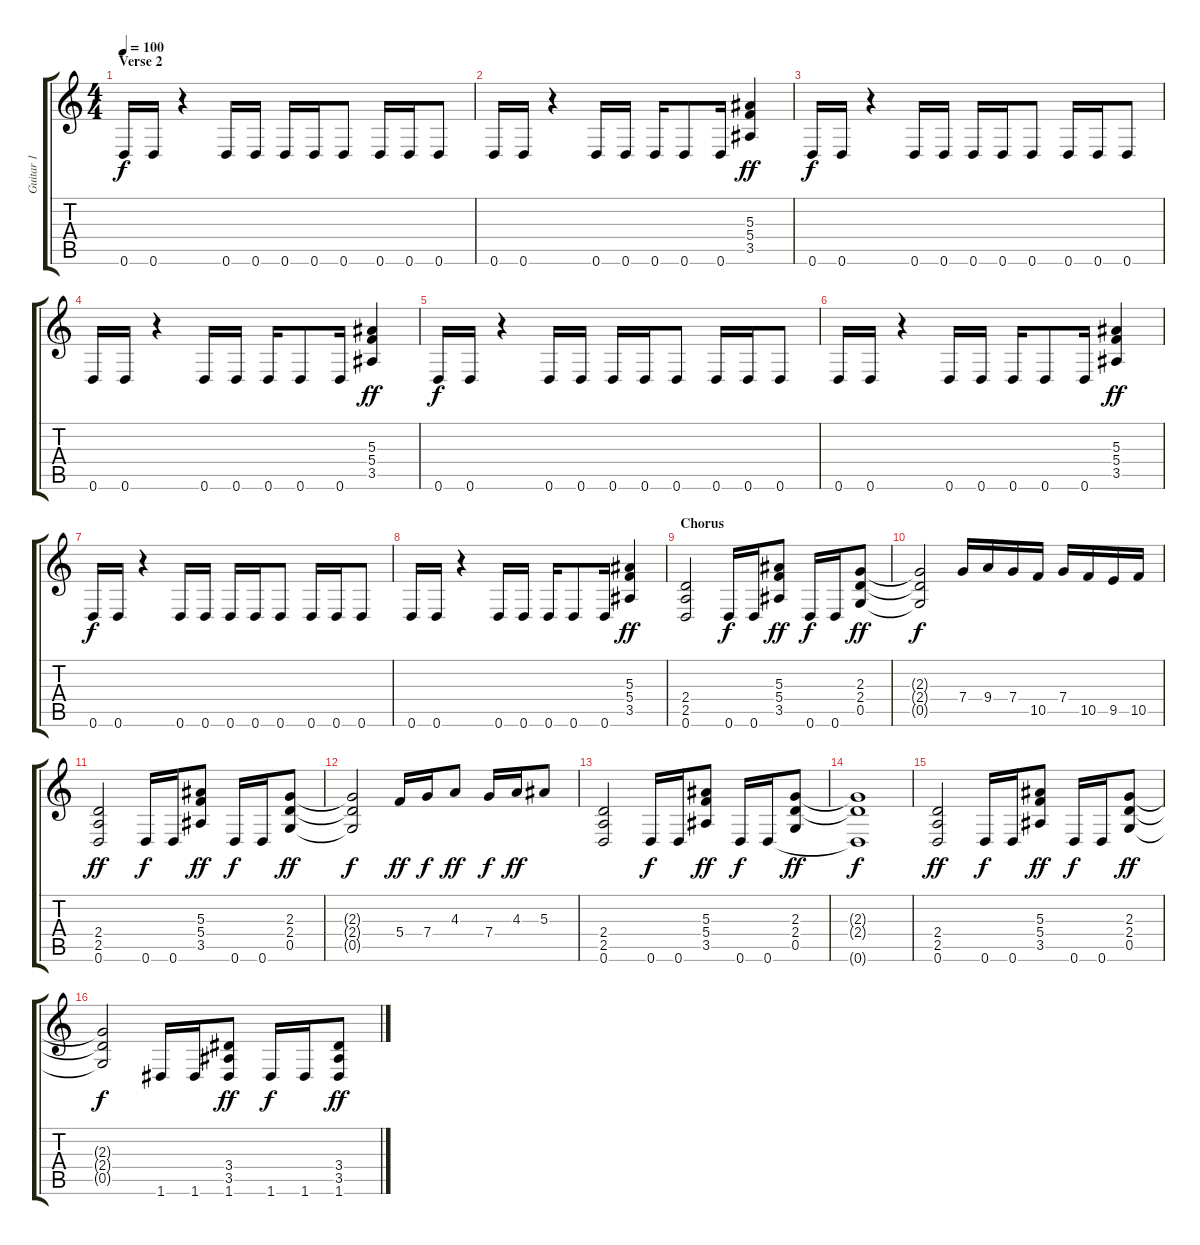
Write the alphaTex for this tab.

\track ("Guitar 1" "Guitar 1") {instrument distortionguitar}
\staff {score tabs}
\tuning (D4 A3 F3 C3 G2 D2) {hide}
\ts (4 4)
\section ("" "Verse 2")
\tempo 100
\clef g2
\ks c
0.6.16{dy f} 0.6.16 r.4 0.6.16 0.6.16 0.6.16 0.6.16 0.6.8 0.6.16 0.6.16 0.6.8 |
0.6.16 0.6.16 r.4 0.6.16 0.6.16 0.6.16 0.6.8 0.6.16 (5.3 5.4 3.5).4{dy ff} |
0.6.16{dy f} 0.6.16 r.4 0.6.16 0.6.16 0.6.16 0.6.16 0.6.8 0.6.16 0.6.16 0.6.8 |
0.6.16 0.6.16 r.4 0.6.16 0.6.16 0.6.16 0.6.8 0.6.16 (5.3 5.4 3.5).4{dy ff} |
0.6.16{dy f} 0.6.16 r.4 0.6.16 0.6.16 0.6.16 0.6.16 0.6.8 0.6.16 0.6.16 0.6.8 |
0.6.16 0.6.16 r.4 0.6.16 0.6.16 0.6.16 0.6.8 0.6.16 (5.3 5.4 3.5).4{dy ff} |
0.6.16{dy f} 0.6.16 r.4 0.6.16 0.6.16 0.6.16 0.6.16 0.6.8 0.6.16 0.6.16 0.6.8 |
0.6.16 0.6.16 r.4 0.6.16 0.6.16 0.6.16 0.6.8 0.6.16 (5.3 5.4 3.5).4{dy ff} |
\section ("" "Chorus")
(2.4 2.5 0.6).2 0.6.16{dy f} 0.6.16 (5.3 5.4 3.5).8{dy ff} 0.6.16{dy f} 0.6.16 (2.3 2.4 0.5).8{dy ff} |
(2.3{t} 2.4{t} 0.5{t}).2{dy f} 7.4.16 9.4.16 7.4.16 10.5.16 7.4.16 10.5.16 9.5.16 10.5.16 |
(2.4 2.5 0.6).2{dy ff} 0.6.16{dy f} 0.6.16 (5.3 5.4 3.5).8{dy ff} 0.6.16{dy f} 0.6.16 (2.3 2.4 0.5).8{dy ff} |
(2.3{t} 2.4{t} 0.5{t}).2{dy f} 5.4.16{dy ff} 7.4.16{dy f} 4.3.8{dy ff} 7.4.16{dy f} 4.3.16{dy ff} 5.3.8 |
(2.4 2.5 0.6).2 0.6.16{dy f} 0.6.16 (5.3 5.4 3.5).8{dy ff} 0.6.16{dy f} 0.6.16 (2.3 2.4 0.5).8{dy ff} |
(2.3{t} 2.4{t} 0.6{t}).1{dy f} |
(2.4 2.5 0.6).2{dy ff} 0.6.16{dy f} 0.6.16 (5.3 5.4 3.5).8{dy ff} 0.6.16{dy f} 0.6.16 (2.3 2.4 0.5).8{dy ff} |
(2.3{t} 2.4{t} 0.5{t}).2{dy f} 1.6.16 1.6.16 (3.4 3.5 1.6).8{dy ff} 1.6.16{dy f} 1.6.16 (3.4 3.5 1.6).8{dy ff}
